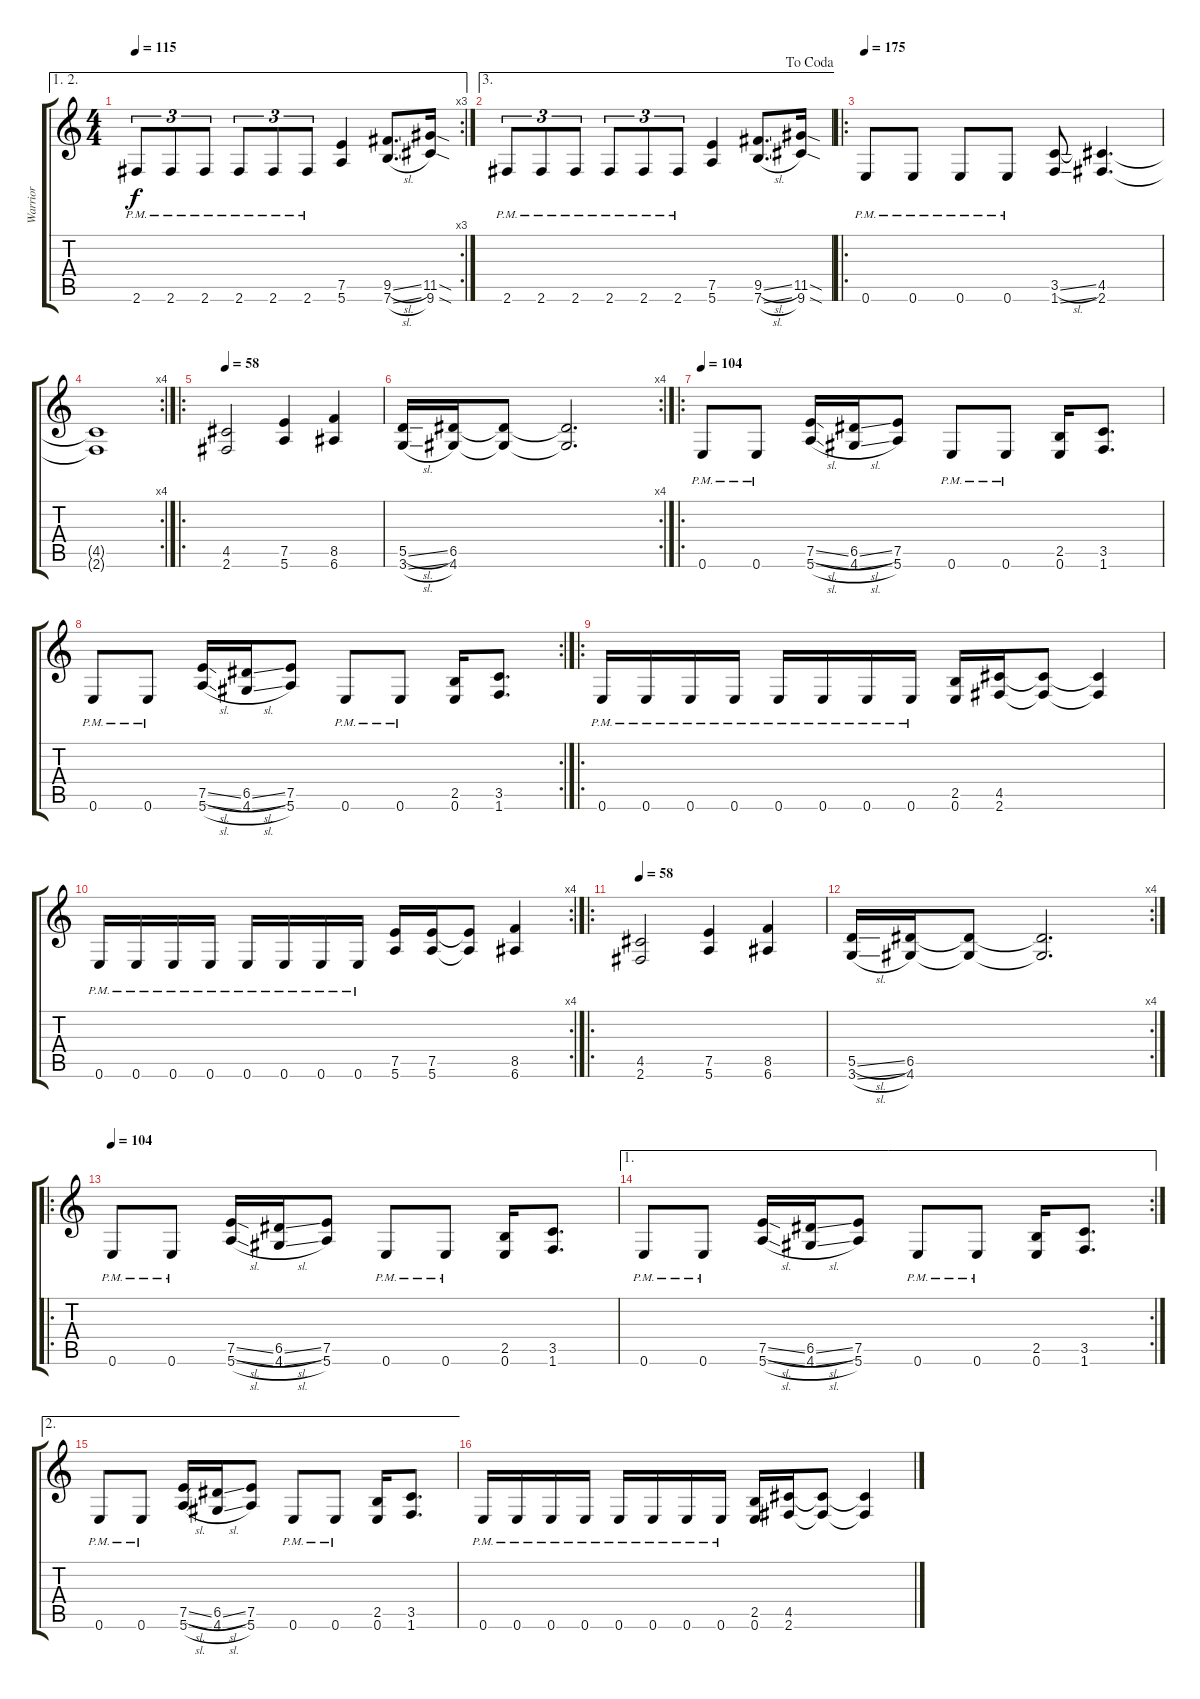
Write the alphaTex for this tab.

\track ("Warrior" "Warrior") {instrument distortionguitar}
\staff {score tabs}
\tuning (E4 B3 G3 D3 A2 E2) {hide}
\ae (1 2)
\rc 3
\ts (4 4)
\tempo 115
\clef g2
\ks c
2.6{pm}.8{tu (3 2) dy f} 2.6{pm}.8{tu (3 2)} 2.6{pm}.8{tu (3 2)} 2.6{pm}.8{tu (3 2)} 2.6{pm}.8{tu (3 2)} 2.6{pm}.8{tu (3 2)} (7.5 5.6).4 (9.5{sl} 7.6{sl}).8{d} (11.5{sod} 9.6{sod}).16 |
\ae 3
\jump dacoda
2.6{pm}.8{tu (3 2)} 2.6{pm}.8{tu (3 2)} 2.6{pm}.8{tu (3 2)} 2.6{pm}.8{tu (3 2)} 2.6{pm}.8{tu (3 2)} 2.6{pm}.8{tu (3 2)} (7.5 5.6).4 (9.5{sl} 7.6{sl}).8{d} (11.5{sod} 9.6{sod}).16 |
\ro
\tempo 175
0.6{pm}.8 0.6{pm}.8 0.6{pm}.8 0.6{pm}.8 (3.5{sl} 1.6{ss}).8 (4.5 2.6).4{d} |
\rc 4
(4.5{t} 2.6{t}).1 |
\ro
\tempo 58
(4.5 2.6).2 (7.5 5.6).4 (8.5 6.6).4 |
\rc 4
(5.5{sl} 3.6{sl}).16 (6.5 4.6).16 (6.5{t} 4.6{t}).8 (6.5{t} 4.6{t}).2{d} |
\ro
\tempo 104
0.6{pm}.8 0.6{pm}.8 (7.5{sl} 5.6{sl}).16 (6.5{sl} 4.6{sl}).16 (7.5 5.6).8 0.6{pm}.8 0.6{pm}.8 (2.5 0.6).16 (3.5 1.6).8{d} |
\rc 2
0.6{pm}.8 0.6{pm}.8 (7.5{sl} 5.6{sl}).16 (6.5{sl} 4.6{sl}).16 (7.5 5.6).8 0.6{pm}.8 0.6{pm}.8 (2.5 0.6).16 (3.5 1.6).8{d} |
\ro
0.6{pm}.16 0.6{pm}.16 0.6{pm}.16 0.6{pm}.16 0.6{pm}.16 0.6{pm}.16 0.6{pm}.16 0.6{pm}.16 (2.5 0.6).16 (4.5 2.6).16 (4.5{t} 2.6{t}).8 (4.5{t} 2.6{t}).4 |
\rc 4
0.6{pm}.16 0.6{pm}.16 0.6{pm}.16 0.6{pm}.16 0.6{pm}.16 0.6{pm}.16 0.6{pm}.16 0.6{pm}.16 (7.5 5.6).16 (7.5 5.6).16 (7.5{t} 5.6{t}).8 (8.5 6.6).4 |
\ro
\tempo 58
(4.5 2.6).2 (7.5 5.6).4 (8.5 6.6).4 |
\rc 4
(5.5{sl} 3.6{sl}).16 (6.5 4.6).16 (6.5{t} 4.6{t}).8 (6.5{t} 4.6{t}).2{d} |
\ro
\tempo 104
0.6{pm}.8 0.6{pm}.8 (7.5{sl} 5.6{sl}).16 (6.5{sl} 4.6{sl}).16 (7.5 5.6).8 0.6{pm}.8 0.6{pm}.8 (2.5 0.6).16 (3.5 1.6).8{d} |
\ae 1
\rc 2
0.6{pm}.8 0.6{pm}.8 (7.5{sl} 5.6{sl}).16 (6.5{sl} 4.6{sl}).16 (7.5 5.6).8 0.6{pm}.8 0.6{pm}.8 (2.5 0.6).16 (3.5 1.6).8{d} |
\ae 2
0.6{pm}.8 0.6{pm}.8 (7.5{sl} 5.6{sl}).16 (6.5{sl} 4.6{sl}).16 (7.5 5.6).8 0.6{pm}.8 0.6{pm}.8 (2.5 0.6).16 (3.5 1.6).8{d} |
0.6{pm}.16 0.6{pm}.16 0.6{pm}.16 0.6{pm}.16 0.6{pm}.16 0.6{pm}.16 0.6{pm}.16 0.6{pm}.16 (2.5 0.6).16 (4.5 2.6).16 (4.5{t} 2.6{t}).8 (4.5{t} 2.6{t}).4
